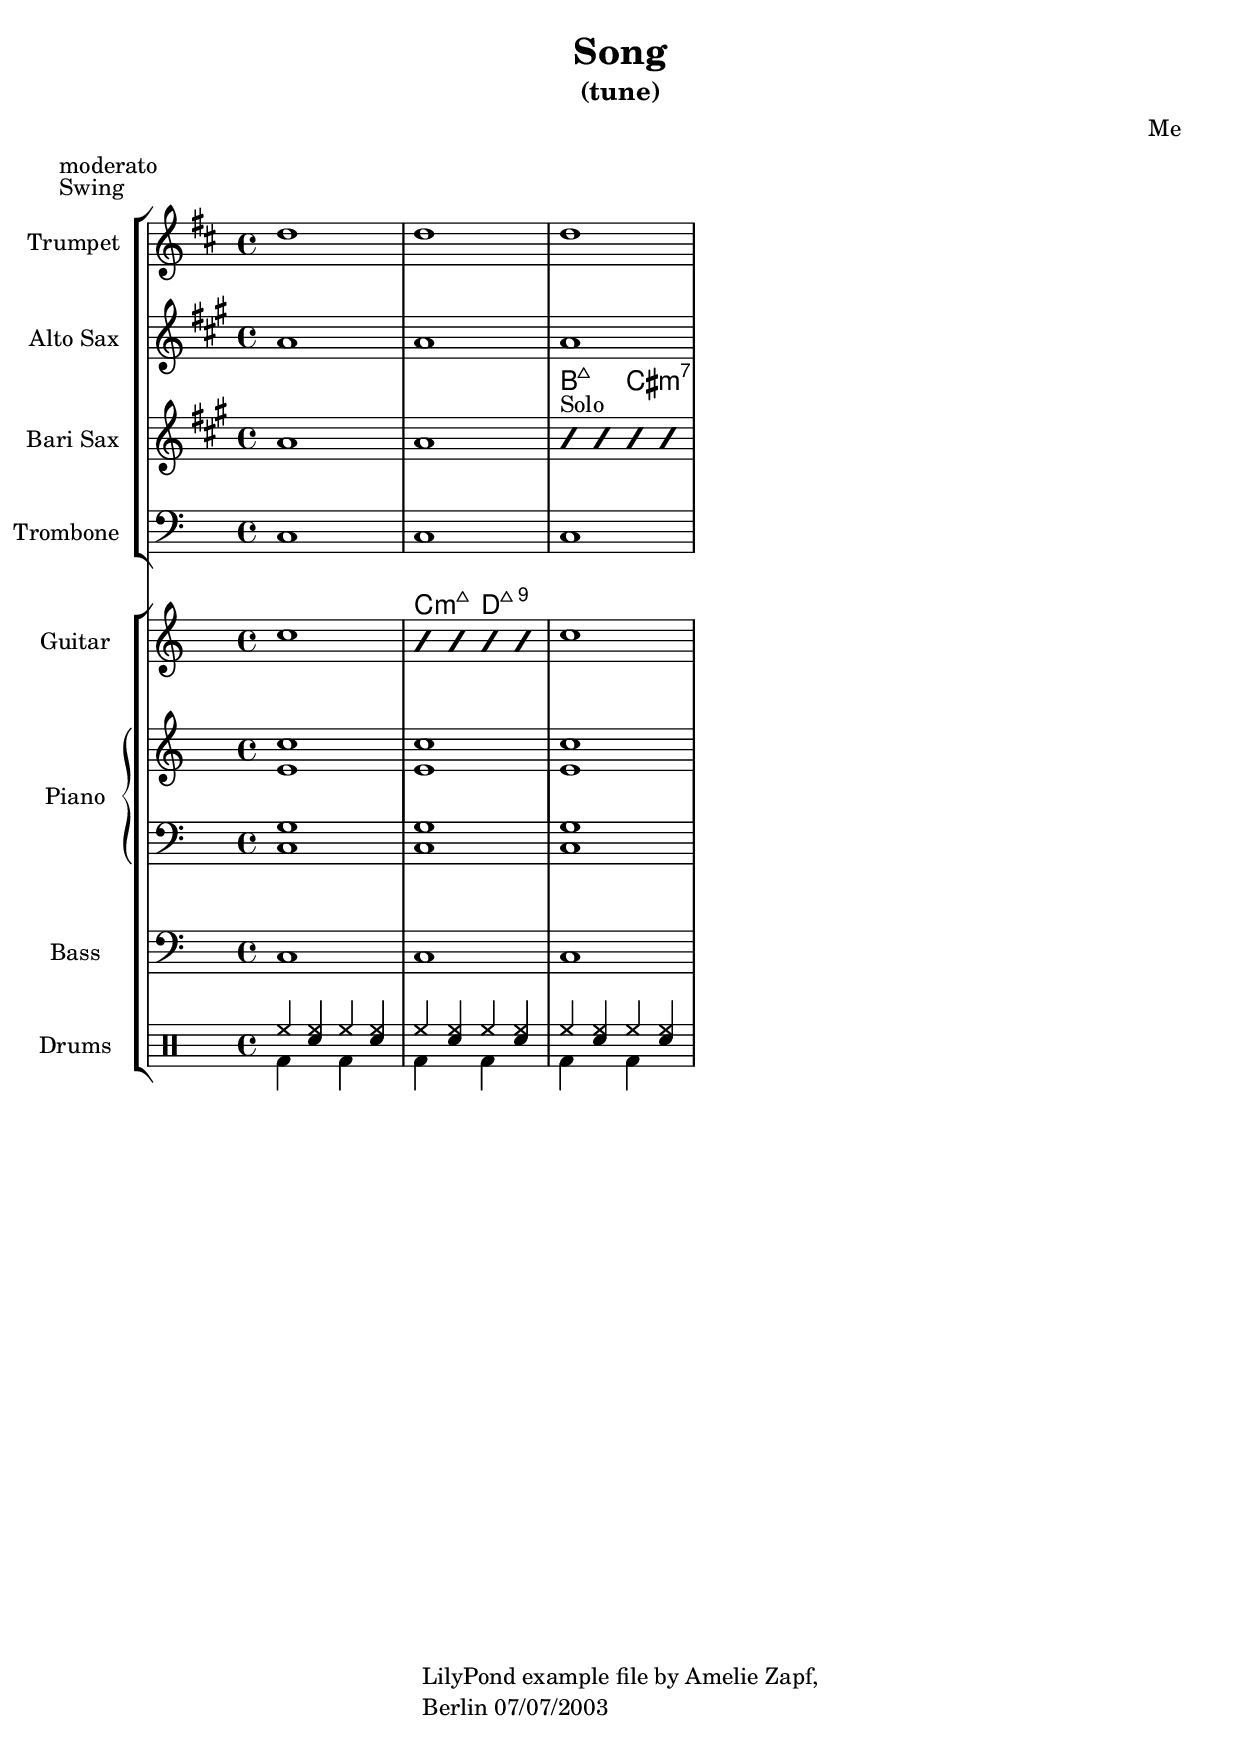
%% Do not edit this file; it is automatically
%% generated from LSR http://lsr.dsi.unimi.it
%% This file is in the public domain.
\version "2.13.16"

\header {
  lsrtags = "keyboards, percussion, fretted-strings, template"

%% Translation of GIT committish: 00ef2ac3dd16e21c9ffdffaa4d6d043a3f1a76e6
  texidoces = "
Ésta es una plantilla bastante avanzada, para un conjunto de
jazz. Observe que la notación de todos los instrumentos está en
@code{\\key c \\major} (Do mayor). Esto se refiere al tono de
concierto; la armadura se transporta automáticamente si la música está
dentro de una sección @code{\\transpose}.

"
  doctitlees = "Plantilla para combo de jazz"


%% Translation of GIT committish: d96023d8792c8af202c7cb8508010c0d3648899d
  texidocde = "
Hier ist ein ziemlich kompliziertes Beispiel für ein Jazz-Ensemble. Achtung:
Alle Instrumente sind in @code{\key c \major} (C-Dur) notiert. Das bezieht sich
auf die klingende Musik: LilyPond transponiert die Tonart automatisch, wenn
sich die Noten innerhalb eines @code{\transpose}-Abschnitts befinden.

"

  doctitlede = "Vorlage für Jazz-Combo"

%% Translation of GIT committish: 892286cbfdbe89420b8181975032ea975e79d2f5
  texidocfr = "
Bien que compliqué de prime abord, voici un canevas tout à fait indiqué
pour les ensembles de jazz.  Vous noterez que tous les instruments sont
notés en ut (@code{\key c \major}), la tonalité de concert.  Les notes
seront automatiquement transposée dès lors qu'elles seront inscrites
dans une section @code{\\transpose}.

"
  doctitlefr = "Symboles de jazz"

  texidoc = "
This is quite an advanced template, for a jazz ensemble. Note that all
instruments are notated in @code{\\key c \\major}. This refers to the
key in concert pitch; the key will be automatically transposed if the
music is within a @code{\\transpose} section.

"
  doctitle = "Jazz combo template"
} % begin verbatim

\header {
  title = "Song"
  subtitle = "(tune)"
  composer = "Me"
  meter = "moderato"
  piece = "Swing"
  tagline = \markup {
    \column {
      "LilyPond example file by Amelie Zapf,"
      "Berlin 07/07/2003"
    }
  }
}

%#(set-global-staff-size 16)
\include "english.ly"

%%%%%%%%%%%% Some macros %%%%%%%%%%%%%%%%%%%

sl = {
  \override NoteHead #'style = #'slash
  \override Stem #'transparent = ##t
}
nsl = {
  \revert NoteHead #'style
  \revert Stem #'transparent
}
crOn = \override NoteHead #'style = #'cross
crOff = \revert NoteHead #'style

%% insert chord name style stuff here.

jazzChords = { }

%%%%%%%%%%%% Keys'n'thangs %%%%%%%%%%%%%%%%%

global = { \time 4/4 }

Key = { \key c \major }

% ############ Horns ############

% ------ Trumpet ------
trpt = \transpose c d \relative c'' {
  \Key
  c1 | c | c |
}
trpHarmony = \transpose c' d {
  \jazzChords
}
trumpet = {
  \global
  \set Staff.instrumentName = #"Trumpet"
  \clef treble
  <<
    \trpt
  >>
}

% ------ Alto Saxophone ------
alto = \transpose c a \relative c' {
  \Key
  c1 | c | c |
}
altoHarmony = \transpose c' a {
  \jazzChords
}
altoSax = {
  \global
  \set Staff.instrumentName = #"Alto Sax"
  \clef treble
  <<
    \alto
  >>
}

% ------ Baritone Saxophone ------
bari = \transpose c a' \relative c {
  \Key
  c1
  c1
  \sl
  d4^"Solo" d d d
  \nsl
}
bariHarmony = \transpose c' a \chordmode {
  \jazzChords s1 s d2:maj e:m7
}
bariSax = {
  \global
  \set Staff.instrumentName = #"Bari Sax"
  \clef treble
  <<
    \bari
  >>
}

% ------ Trombone ------
tbone = \relative c {
  \Key
  c1 | c | c
}
tboneHarmony = \chordmode {
  \jazzChords
}
trombone = {
  \global
  \set Staff.instrumentName = #"Trombone"
  \clef bass
  <<
    \tbone
  >>
}

% ############ Rhythm Section #############

% ------ Guitar ------
gtr = \relative c'' {
  \Key
  c1
  \sl
  b4 b b b
  \nsl
  c1
}
gtrHarmony = \chordmode {
  \jazzChords
  s1 c2:min7+ d2:maj9
}
guitar = {
  \global
  \set Staff.instrumentName = #"Guitar"
  \clef treble
  <<
    \gtr
  >>
}

%% ------ Piano ------
rhUpper = \relative c'' {
  \voiceOne
  \Key
  c1 | c | c
}
rhLower = \relative c' {
  \voiceTwo
  \Key
  e1 | e | e
}

lhUpper = \relative c' {
  \voiceOne
  \Key
  g1 | g | g
}
lhLower = \relative c {
  \voiceTwo
  \Key
  c1 | c | c
}

PianoRH = {
  \clef treble
  \global
  \set Staff.midiInstrument = #"acoustic grand"
  <<
    \new Voice = "one" \rhUpper
    \new Voice = "two" \rhLower
  >>
}
PianoLH = {
  \clef bass
  \global
  \set Staff.midiInstrument = #"acoustic grand"
  <<
    \new Voice = "one" \lhUpper
    \new Voice = "two" \lhLower
  >>
}

piano = {
  <<
    \set PianoStaff.instrumentName = #"Piano"
    \new Staff = "upper" \PianoRH
    \new Staff = "lower" \PianoLH
  >>
}

% ------ Bass Guitar ------
Bass = \relative c {
  \Key
  c1 | c | c
}
bass = {
  \global
  \set Staff.instrumentName = #"Bass"
  \clef bass
  <<
    \Bass
  >>
}

% ------ Drums ------
up = \drummode {
  \voiceOne
  hh4 <hh sn> hh <hh sn>
  hh4 <hh sn> hh <hh sn>
  hh4 <hh sn> hh <hh sn>
}
down = \drummode {
  \voiceTwo
  bd4 s bd s
  bd4 s bd s
  bd4 s bd s
}

drumContents = {
  \global
  <<
    \set DrumStaff.instrumentName = #"Drums"
    \new DrumVoice \up
    \new DrumVoice \down
  >>
}

%%%%%%%%% It All Goes Together Here %%%%%%%%%%%%%%%%%%%%%%

\score {
  <<
    \new StaffGroup = "horns" <<
      \new Staff = "trumpet" \trumpet
      \new Staff = "altosax" \altoSax
      \new ChordNames = "barichords" \bariHarmony
      \new Staff = "barisax" \bariSax
      \new Staff = "trombone" \trombone
    >>

    \new StaffGroup = "rhythm" <<
      \new ChordNames = "chords" \gtrHarmony
      \new Staff = "guitar" \guitar
      \new PianoStaff = "piano" \piano
      \new Staff = "bass" \bass
      \new DrumStaff \drumContents
    >>
  >>
  \layout {
    \context { \RemoveEmptyStaffContext }
    \context {
      \Score
      \override BarNumber #'padding = #3
      \override RehearsalMark #'padding = #2
      skipBars = ##t
    }
  }
  \midi { }
}

